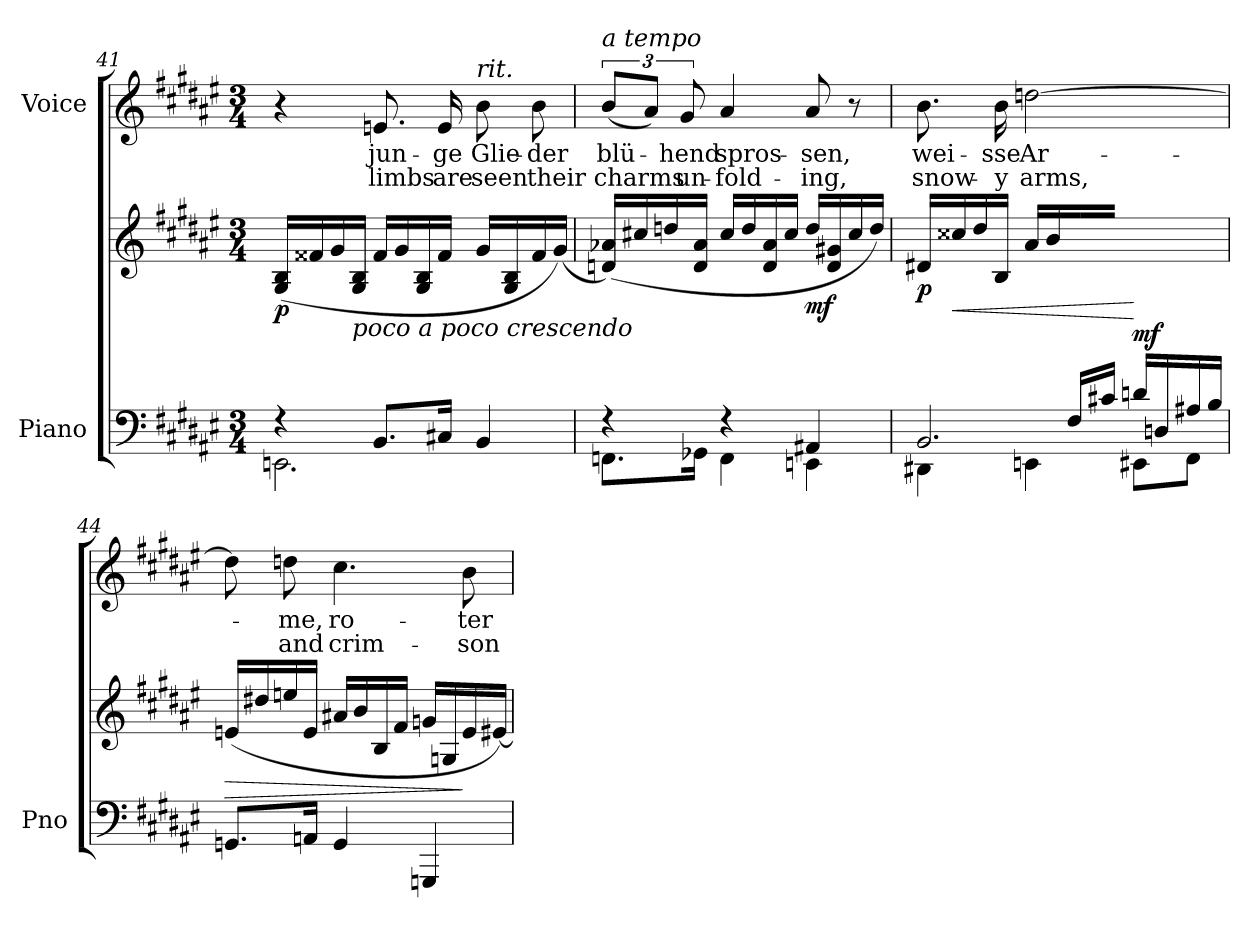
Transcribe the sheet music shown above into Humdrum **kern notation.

**kern	**kern	**dynam	**kern	**text	**text
*part2	*part2	*part2	*part1	*part1	*part1
*staff3	*staff2	*staff2/3	*staff1	*staff1	*staff1
*I"Piano	*	*	*I"Voice	*	*
*I'Pno	*	*	*	*	*
*clefF4	*clefG2	*	*clefG2	*	*
*k[f#c#g#d#a#e#]	*k[f#c#g#d#a#e#]	*	*k[f#c#g#d#a#e#]	*	*
*M3/4	*M3/4	*	*M3/4	*	*
=41	=41	=41	=41	=41	=41
*^	*	*	*	*	*
!	!	!	!LO:DY:b	!	!	!
4r	2.EEn\	(>16G#/ 16B/LL	p	4r	.	.
.	.	16f##X/	.	.	.	.
.	.	16g#/	.	.	.	.
!	!	!LO:TX:b:i:t=poco a poco crescendo	!	!	!	!
.	.	16G#/ 16B/JJ	.	.	.	.
*	*	*	*	*MM58	*	*
!	!	!	!	!	!LO:LY:b	!LO:LY:b
8.BB/L	.	16f##/LL	.	8.en/	jun-	limbs
.	.	16g#/	.	.	.	.
.	.	16G#/ 16B/	.	.	.	.
!	!	!	!	!	!LO:LY:b	!LO:LY:b
16C#X/Jk	.	16f##/JJ	.	16e/	-ge	are
!	!	!	!	!LO:TX:a:i:t=rit.	!	!
!	!	!	!	!	!LO:LY:b	!LO:LY:b
4BB/	.	16g#/LL	.	8b\	Glie-	seen
.	.	16G#/ 16B/	.	.	.	.
!	!	!	!	!	!LO:LY:b	!LO:LY:b
.	.	16f##/	.	8b\	-der	their
.	.	(>16g#/JJ)	.	.	.	.
=42	=42	=42	=42	=42	=42	=42
!	!	!	!	!LO:TX:a:i:t=a tempo	!	!
!	!	!	!	!	!LO:LY:b	!LO:LY:b
4r	8.FFn\L	(>16dn/ 16a-X/LL)	.	(<12b/L	blü-	charms
.	.	16cc#X/	.	.	.	.
.	.	.	.	12a#/J)	.	.
.	.	16ddn/	.	.	.	.
!	!	!	!	!	!LO:LY:b	!LO:LY:b
.	.	.	.	12g#/	-hend	un-
.	16GG-X\Jk	16d/ 16a-/JJ	.	.	.	.
!	!	!	!	!	!LO:LY:b	!LO:LY:b
4r	4FF\	16cc#/LL	.	4a#/	spros-	-fold-
.	.	16dd/	.	.	.	.
.	.	16d/ 16a-/	.	.	.	.
.	.	16cc#/JJ	.	.	.	.
!	!	!	!LO:DY:b	!	!LO:LY:b	!LO:LY:b
4AA#X/	4EEn\	16dd/LL	mf	8a#/	-sen,	-ing,
.	.	16d/ 16g#X/	.	.	.	.
.	.	16cc#/	.	8r	.	.
.	.	16dd/JJ)	.	.	.	.
!!LO:LB:g=z
=43	=43	=43	=43	=43	=43	=43
*^	*^	*	*	*	*	*
!	!	!	!	!	!LO:DY:b	!	!LO:LY:b	!LO:LY:b
2ryy	2.BB/	4DD#X\	4.ryy	(>16d#X/LL	p	8.b\	wei-	snow-
!	!	!	!	!	!LO:HP:b	!	!	!
.	.	.	.	16cc##X/	<	.	.	.
.	.	.	.	16dd#/	.	.	.	.
!	!	!	!	!	!	!	!LO:LY:b	!LO:LY:b
.	.	.	.	16B/JJ	.	16b\	-sse	-y
!	!	!	!	!	!	!	!LO:LY:b	!LO:LY:b
.	.	4EEn\	.	16a#/LL	.	[2ddn\	Ar-	arms,
.	.	.	.	16b/	.	.	.	.
.	.	.	16F#/LL	16F#/yy	.	.	.	.
.	.	.	16c#X/JJ	16c#X/JJyy	.	.	.	.
!	!	!	!	!	!LO:DY:n=1:a=2	!	!	!
16dn/LL	.	8EE#X\L	4ryy	4ryy	[ mf	.	.	.
16Dn/	.	.	.	.	.	.	.	.
16A#X/	.	8FF#\J	.	.	.	.	.	.
16B/JJ)	.	.	.	.	.	.	.	.
*v	*v	*v	*v	*	*	*	*	*
=44	=44	=44	=44	=44	=44
!	!	!LO:HP:b	!	!	!
8.GGn/L	(>16en/LL	>	8dd\]	.	.
.	16dd#X/	.	.	.	.
!	!	!	!	!LO:LY:b	!LO:LY:b
.	16een/	.	8ddn\	-me,	and
16AAn/Jk	16e/JJ	.	.	.	.
!	!	!	!	!LO:LY:b	!LO:LY:b
4GG/	16a#X/LL	.	4.cc#\	ro-	crim-
.	16b/	.	.	.	.
.	16B/	.	.	.	.
.	16f#/JJ	.	.	.	.
4GGGn/	16gn/LL	.	.	.	.
.	16Gn/	.	.	.	.
!	!	!	!	!LO:LY:b	!LO:LY:b
.	16e/	]	8b\	-ter	-son
.	[16e#X/JJ)	.	.	.	.
=	=	=	=	=	=
*-	*-	*-	*-	*-	*-
